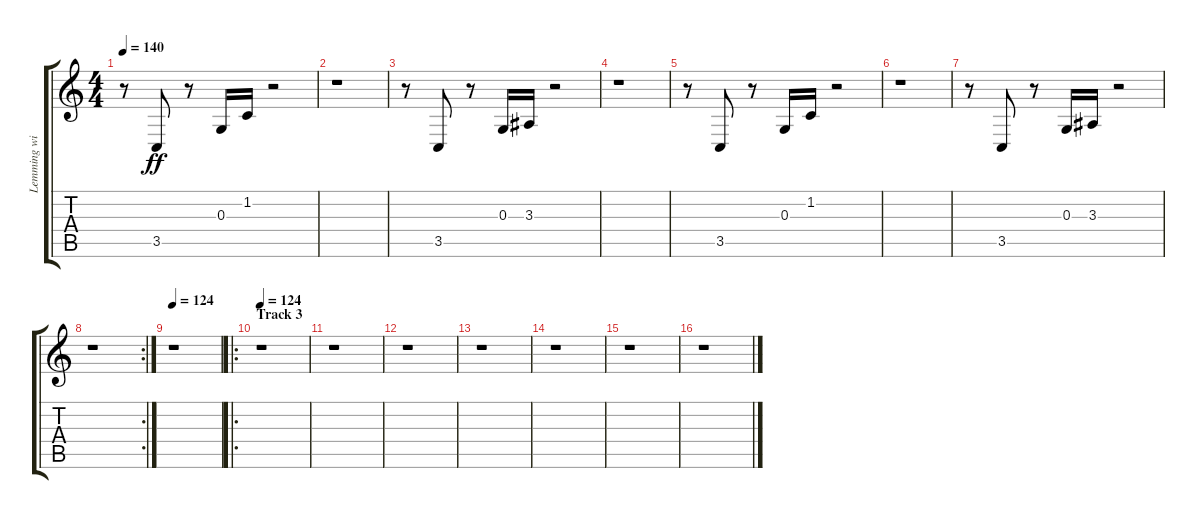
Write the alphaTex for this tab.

\track ("Lemming with Keyboard / Guitar 3" "Lemming wi") {instrument drawbarorgan}
\staff {score tabs}
\tuning (E4 B3 G3 D3 A2 E2) {hide}
\ts (4 4)
\tempo 140
\clef g2
\ks c
r.8{dy ff} 3.5.8 r.8 0.3.16 1.2.16 r.2 |
r.1 |
r.8 3.5.8 r.8 0.3.16 3.3.16 r.2 |
r.1 |
r.8 3.5.8 r.8 0.3.16 1.2.16 r.2 |
r.1 |
r.8 3.5.8 r.8 0.3.16 3.3.16 r.2 |
\rc 2
r.1 |
\tempo 124
r.1 |
\ro
\section ("" "Track 3")
\tempo 124
r.1 |
r.1 |
r.1 |
r.1 |
r.1 |
r.1 |
r.1
